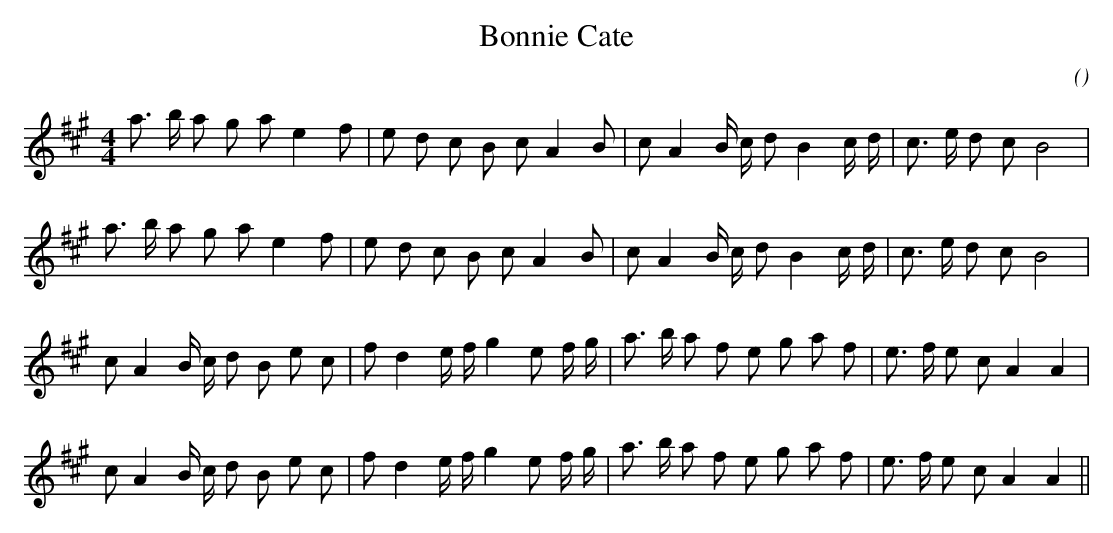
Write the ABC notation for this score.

X:1
T: Bonnie Cate
C:
O:
M:4/4
K:A
K:A
M:4/4
L:1/16
a3 b a2 g2 a2 e4 f2 |e2 d2 c2 B2 c2 A4 B2 |c2 A4 B c d2 B4 c d |c3 e d2 c2 B8 |
a3 b a2 g2 a2 e4 f2 |e2 d2 c2 B2 c2 A4 B2 |c2 A4 B c d2 B4 c d |c3 e d2 c2 B8 |
c2 A4 B c d2 B2 e2 c2 |f2 d4 e f g4 e2 f g |a3 b a2 f2 e2 g2 a2 f2 |e3 f e2 c2 A4 A4 |
c2 A4 B c d2 B2 e2 c2 |f2 d4 e f g4 e2 f g |a3 b a2 f2 e2 g2 a2 f2 |e3 f e2 c2 A4 A4 ||
